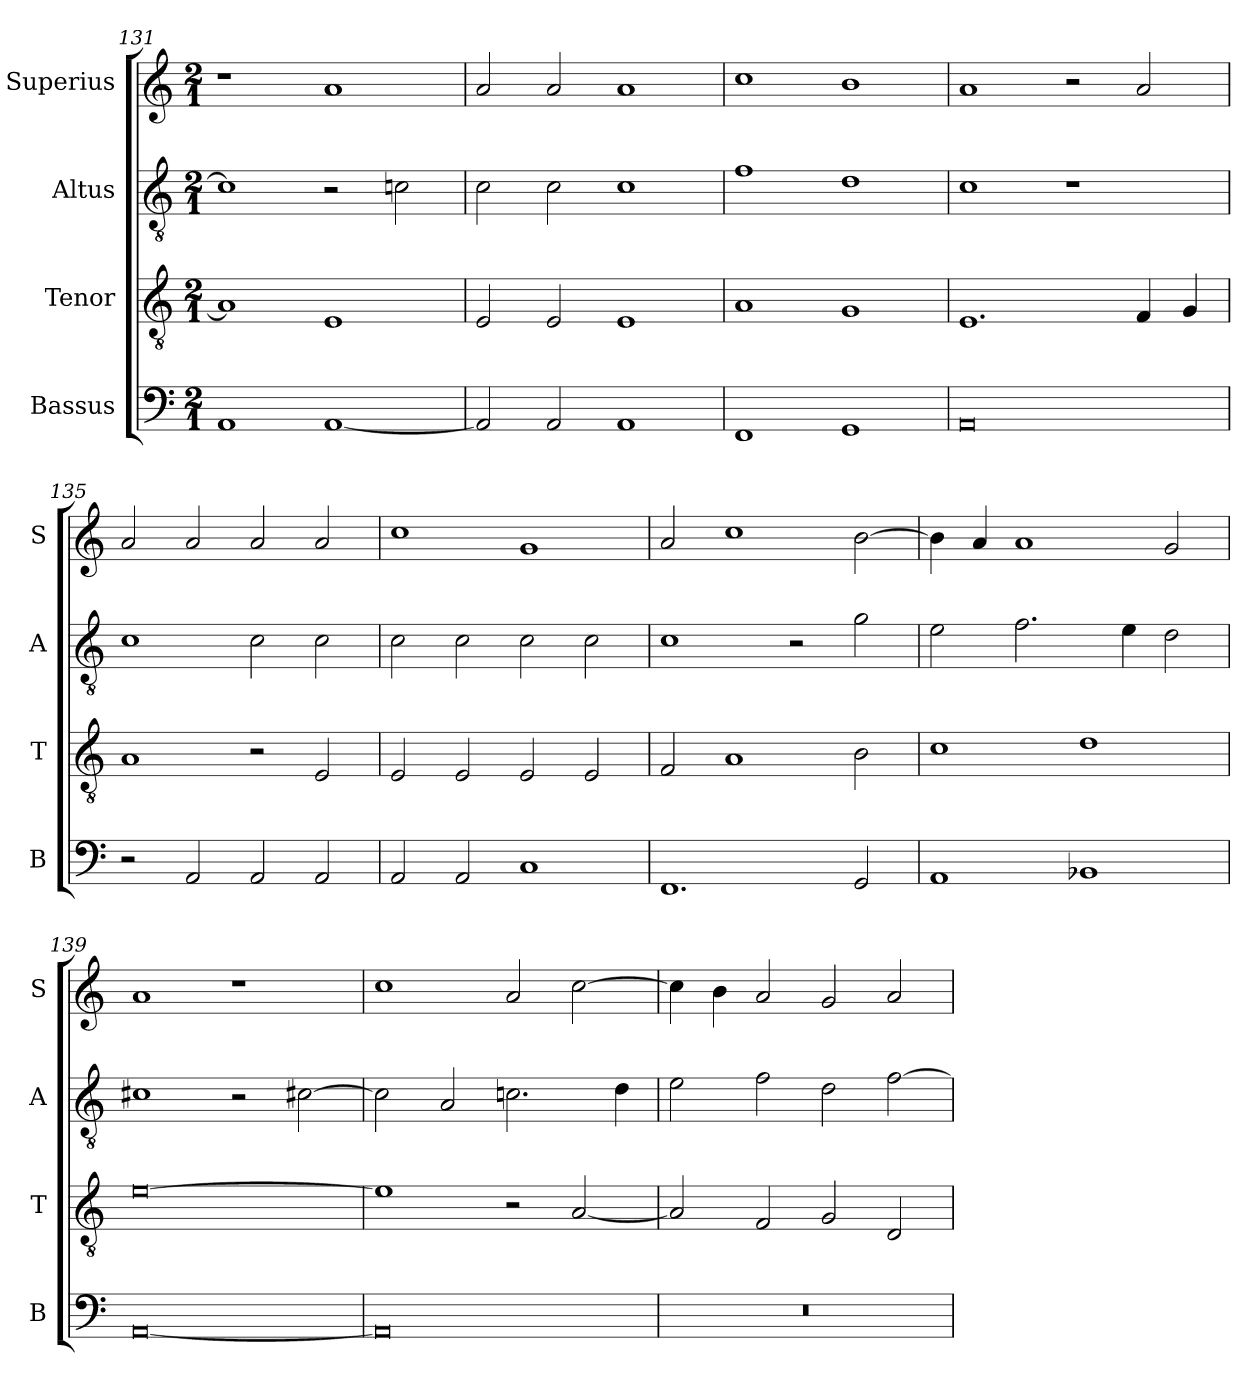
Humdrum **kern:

**kern	**kern	**kern	**kern
*part4	*part3	*part2	*part1
*staff4	*staff3	*staff2	*staff1
*I"Bassus	*I"Tenor	*I"Altus	*I"Superius
*I'B	*I'T	*I'A	*I'S
*clefF4	*clefGv2	*clefGv2	*clefG2
*k[]	*k[]	*k[]	*k[]
*C:	*C:	*C:	*C:
*M2/1	*M2/1	*M2/1	*M2/1
=131	=131	=131	=131
1AA	1A]	1c#]	1r
[1AA	1E	2r	1a
.	.	2cn	.
=132	=132	=132	=132
2AA]	2E	2c	2a
2AA	2E	2c	2a
1AA	1E	1c	1a
=133	=133	=133	=133
1FF	1A	1f	1cc
1GG	1G	1d	1b
=134	=134	=134	=134
0AA	1.E	1c	1a
.	.	1r	2r
.	4F	.	2a
.	4G	.	.
=135	=135	=135	=135
2r	1A	1c	2a
2AA	.	.	2a
2AA	2r	2c	2a
2AA	2E	2c	2a
=136	=136	=136	=136
2AA	2E	2c	1cc
2AA	2E	2c	.
1C	2E	2c	1g
.	2E	2c	.
=137	=137	=137	=137
1.FF	2F	1c	2a
.	1A	.	1cc
.	.	2r	.
2GG	2B	2g	[2b
=138	=138	=138	=138
1AA	1c	2e	4b]
.	.	.	4a
.	.	2.f	1a
1BB-X	1d	.	.
.	.	4e	.
.	.	2d	2g
=139	=139	=139	=139
[0AA	[0e	1c#X	1a
.	.	2r	1r
.	.	[2c#X	.
=140	=140	=140	=140
0AA]	1e]	2c#]	1cc
.	.	2A	.
.	2r	2.cn	2a
.	[2A	.	[2cc
.	.	4d	.
=141	=141	=141	=141
0r	2A]	2e	4cc]
.	.	.	4b
.	2F	2f	2a
.	2G	2d	2g
.	2D	[2f	2a
=	=	=	=
*-	*-	*-	*-
